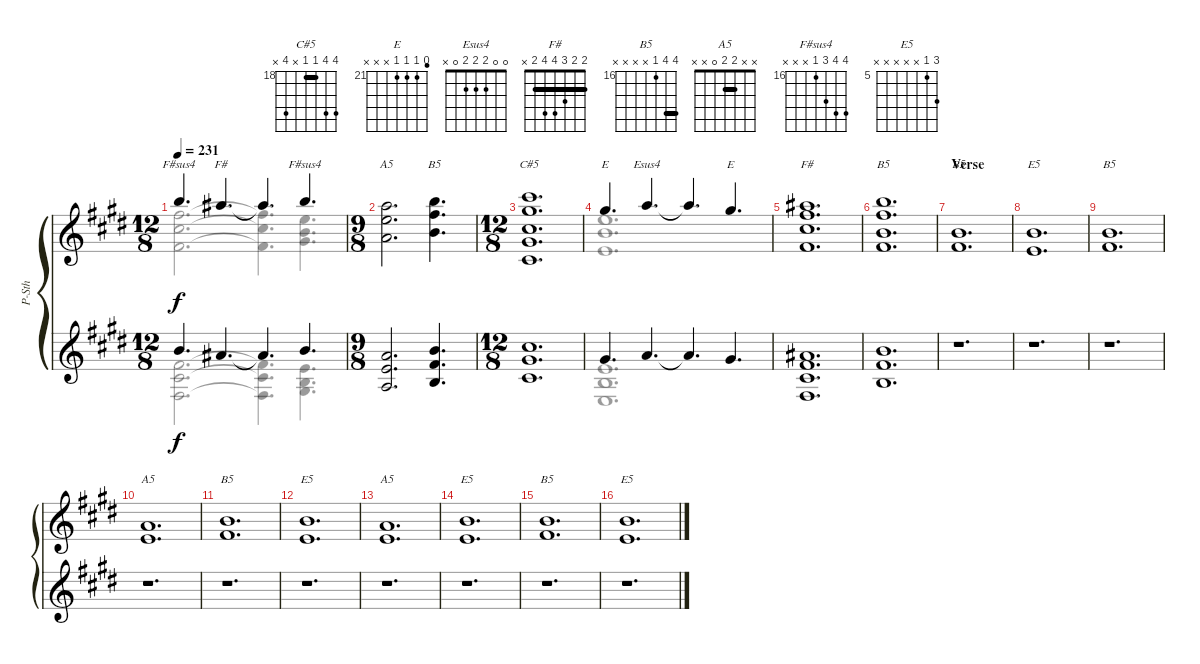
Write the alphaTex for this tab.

\defaultSystemsLayout 4
\bracketExtendMode groupsimilarinstruments
\otherSystemsTrackNameOrientation horizontal
\track ("Strings / Pad" "P-Sth") {multiBarRest instrument pad2warm}
\staff {score}
\tuning (E4 B3 G3 D3 A2 E2 B1)
\chord ("C#5" 21 21 18 18 x 21 x) {firstfret 18 showfingering false barre 18}
\chord ("E" 20 21 21 21 x x x) {firstfret 21 showfingering false}
\chord ("Esus4" 0 0 2 2 2 0 x) {showfingering false}
\chord ("F#" 18 19 18 16 x x x) {firstfret 16 showfingering false}
\chord ("B5" x x 4 4 2 x x) {showfingering false}
\chord ("B5" 19 19 16 x x x x) {firstfret 16 showfingering false barre 19}
\chord ("A5" 17 17 14 x x x x) {firstfret 14 showfingering false barre 17}
\chord ("F#sus4" 19 19 18 16 x x x) {firstfret 16 showfingering false}
\chord ("F#" 2 2 3 4 4 2 x) {showfingering false barre (2 2)}
\chord ("E5" 7 5 x x x x x) {firstfret 5 showfingering false}
\chord ("A5" x x 2 2 0 x x) {showfingering false barre 2}
\voice
\ts (12 8)
\tempo 231
\clef g2
\ks e
19.1{acc forcenatural}.4{d ch "F#sus4" dy f} 23.2{acc #}.4{d ch "F#"} 23.2{t acc #}.4{d} 19.1{acc forcenatural}.4{d ch "F#sus4"} |
\ts (9 8)
(17.1{acc forcenatural} 17.2{acc forcenatural} 14.3{acc forcenatural}).2{d ch "A5"} (19.1{acc forcenatural} 19.2{acc #} 16.3{acc forcenatural}).4{d ch "B5"} |
\ts (12 8)
(21.1{acc #} 21.2{acc #} 18.3{acc #} 18.4{acc #} 21.6{acc #}).1{d ch "C#5"} |
21.2{acc #}.4{d ch "E"} 17.1{acc forcenatural}.4{d ch "Esus4"} 17.1{t acc forcenatural}.4{d} 16.1{acc #}.4{d ch "E"} |
(18.1{acc #} 19.2{acc #} 18.3{acc #} 16.4{acc #}).1{d ch "F#"} |
(16.4{acc #} 16.3{acc forcenatural} 19.2{acc #} 19.1{acc forcenatural}).1{d ch "B5"} |
\section ("" "Verse")
(7.1{acc forcenatural} 7.2{acc #}).1{d ch "B5" instrument pad2warm} |
(7.1{acc forcenatural} 5.2{acc forcenatural}).1{d ch "E5"} |
(7.1{acc forcenatural} 7.2{acc #}).1{d ch "B5"} |
(5.2{acc forcenatural} 5.1{acc forcenatural}).1{d ch "A5"} |
(7.1{acc forcenatural} 7.2{acc #}).1{d ch "B5"} |
(7.1{acc forcenatural} 5.2{acc forcenatural}).1{d ch "E5"} |
(5.2{acc forcenatural} 5.1{acc forcenatural}).1{d ch "A5"} |
(5.2{acc forcenatural} 7.1{acc forcenatural}).1{d ch "E5"} |
(7.1{acc forcenatural} 7.2{acc #}).1{d ch "B5"} |
(7.1{acc forcenatural} 5.2{acc forcenatural}).1{d ch "E5"}
\voice
\clef g2
\ottava regular
\simile none
\ks e
(19.2{acc #} 18.3{acc #} 16.4{acc #}).2{d dy f} (19.2{t acc #} 18.3{t acc #} 16.4{t acc #}).4{d} (17.2{acc forcenatural} 16.3{acc forcenatural} 18.4{acc #}).4{d} |
|
|
(21.3{acc forcenatural} 21.4{acc forcenatural} 0.1{acc forcenatural}).1{d} |
|
|
|
|
|
|
|
|
|
|
|
\staff {score}
\tuning (E4 B3 G3 D3 A2 E2)
\voice
\clef g2
\ottava regular
\simile none
\ks e
7.1{acc forcenatural}.4{d dy f} 6.1{acc #}.4{d} 6.1{t acc #}.4{d} 7.1{acc forcenatural}.4{d} |
(5.1{acc forcenatural} 5.2{acc forcenatural} 2.3{acc forcenatural}).2{d} (7.1{acc forcenatural} 7.2{acc #} 4.3{acc forcenatural}).4{d} |
(6.3{acc #} 9.2{acc #} 9.1{acc #}).1{d} |
9.2{acc #}.4{d} 5.1{acc forcenatural}.4{d} 5.1{t acc forcenatural}.4{d} 4.1{acc #}.4{d} |
(4.4{acc #} 6.3{acc #} 7.2{acc #} 6.1{acc #}).1{d} |
(7.1{acc forcenatural} 7.2{acc #} 4.3{acc forcenatural}).1{d} |
r.1{d} |
r.1{d} |
r.1{d} |
r.1{d} |
r.1{d} |
r.1{d} |
r.1{d} |
r.1{d} |
r.1{d} |
r.1{d}
\voice
\clef g2
\ottava regular
\simile none
\ks e
(7.2{acc #} 6.3{acc #} 4.4{acc #}).2{d dy f} (7.2{t acc #} 6.3{t acc #} 4.4{t acc #}).4{d} (0.1{acc forcenatural} 0.2{acc forcenatural} 6.4{acc #}).4{d} |
|
|
(0.1{acc forcenatural} 0.2{acc forcenatural} 7.5{acc forcenatural}).1{d} |
|
|
|
|
|
|
|
|
|
|
|
